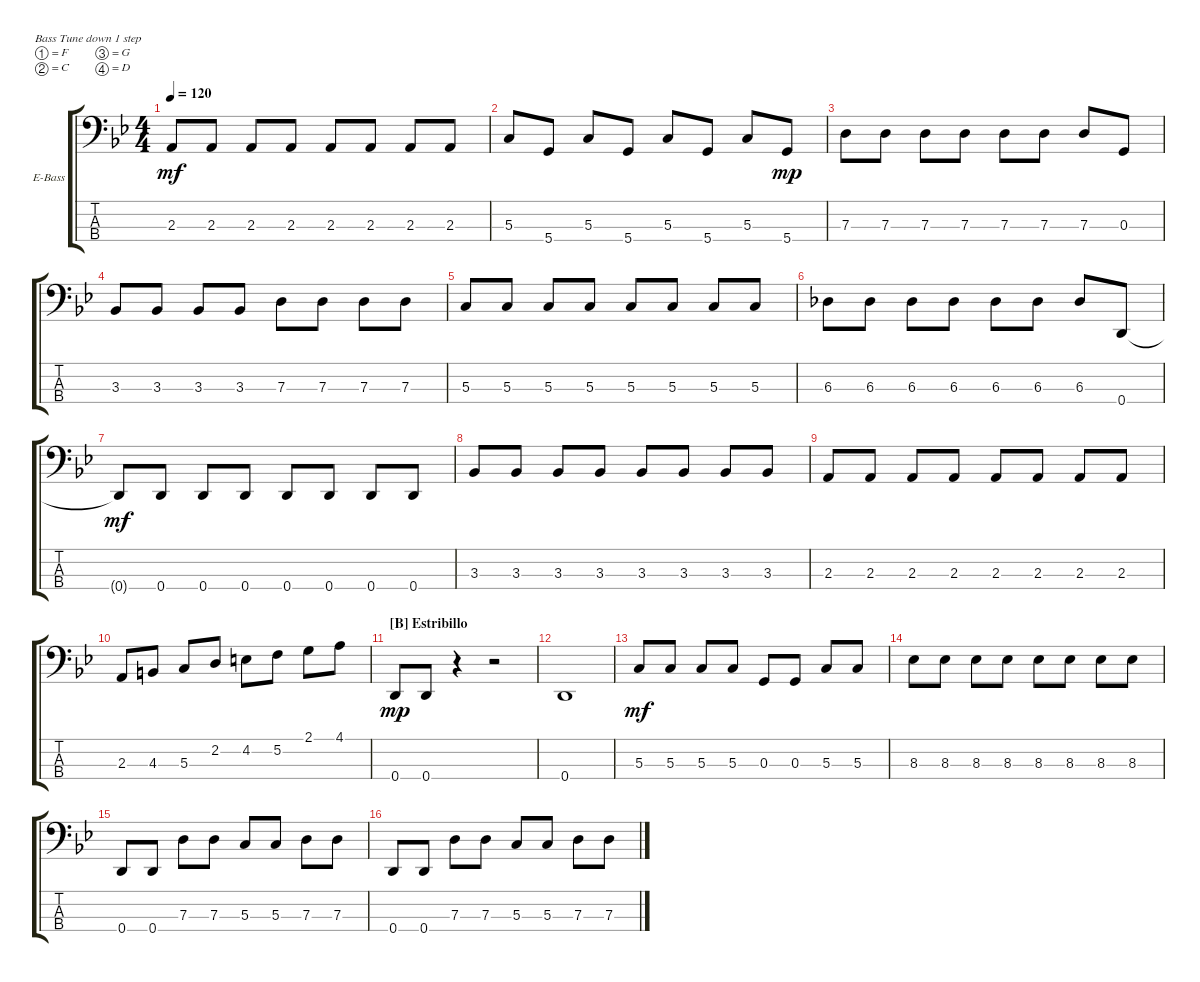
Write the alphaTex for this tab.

\bracketExtendMode groupsimilarinstruments
\firstSystemTrackNameOrientation horizontal
\otherSystemsTrackNameOrientation horizontal
\track ("Bass Ghoul" "E-Bass") {instrument electricbassfinger}
\staff {score tabs}
\tuning (F2 C2 G1 D1)
\ts (4 4)
\tempo 120
\clef f4
\ks bb
2.3.8{dy mf} 2.3.8 2.3.8 2.3.8 2.3.8 2.3.8 2.3.8 2.3.8 |
5.3.8 5.4.8 5.3.8 5.4.8 5.3.8 5.4.8 5.3.8 5.4.8{dy mp} |
7.3.8 7.3.8 7.3.8 7.3.8 7.3.8 7.3.8 7.3.8 0.3.8 |
3.3.8 3.3.8 3.3.8 3.3.8 7.3.8 7.3.8 7.3.8 7.3.8 |
5.3.8 5.3.8 5.3.8 5.3.8 5.3.8 5.3.8 5.3.8 5.3.8 |
6.3.8 6.3.8 6.3.8 6.3.8 6.3.8 6.3.8 6.3.8 0.4.8 |
0.4{t}.8{dy mf} 0.4.8 0.4.8 0.4.8 0.4.8 0.4.8 0.4.8 0.4.8 |
3.3.8 3.3.8 3.3.8 3.3.8 3.3.8 3.3.8 3.3.8 3.3.8 |
2.3.8 2.3.8 2.3.8 2.3.8 2.3.8 2.3.8 2.3.8 2.3.8 |
2.3.8 4.3.8 5.3.8 2.2.8 4.2.8 5.2.8 2.1.8 4.1.8 |
\section ("B" "Estribillo")
0.4.8{dy mp} 0.4.8 r.4 r.2 |
0.4.1 |
5.3.8{dy mf} 5.3.8 5.3.8 5.3.8 0.3.8 0.3.8 5.3.8 5.3.8 |
8.3.8 8.3.8 8.3.8 8.3.8 8.3.8 8.3.8 8.3.8 8.3.8 |
0.4.8 0.4.8 7.3.8 7.3.8 5.3.8 5.3.8 7.3.8 7.3.8 |
0.4.8 0.4.8 7.3.8 7.3.8 5.3.8 5.3.8 7.3.8 7.3.8
